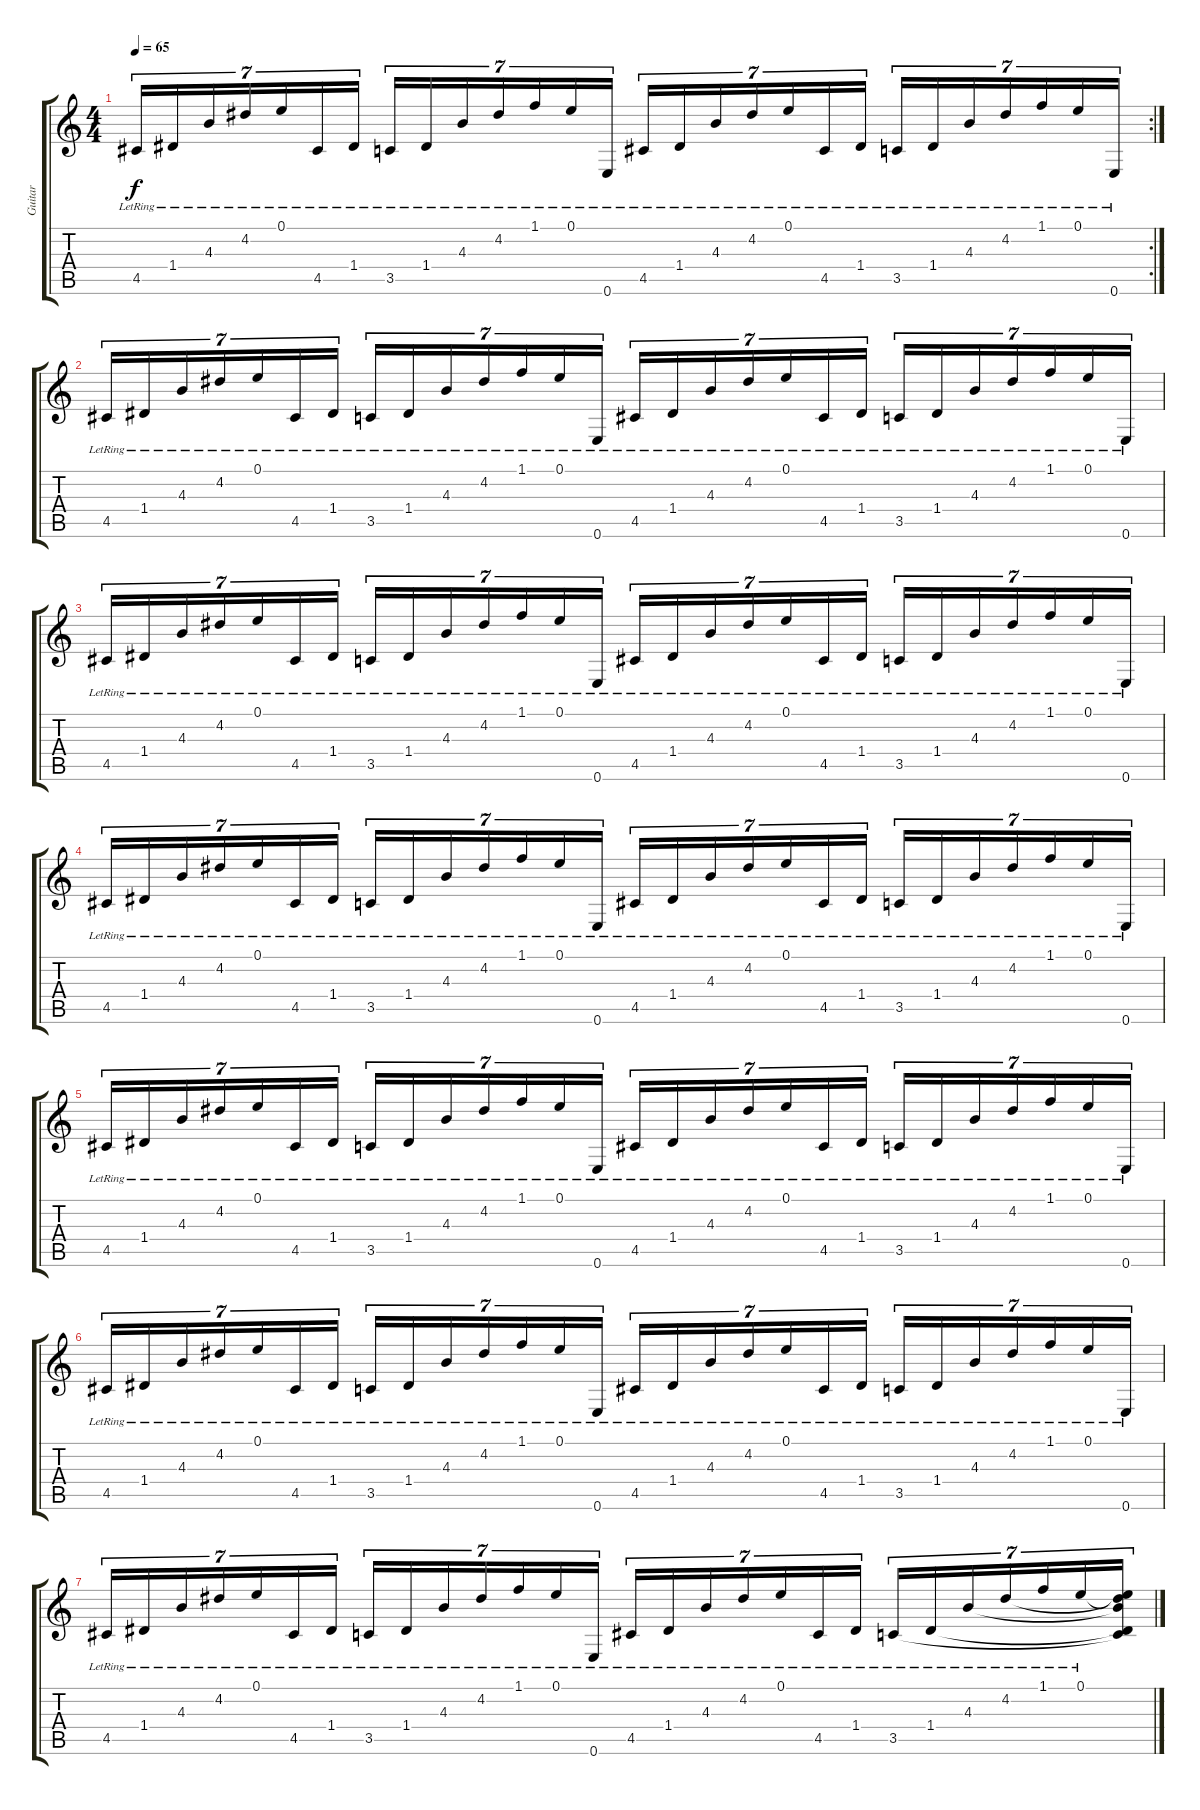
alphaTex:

\track ("Guitar" "Guitar") {instrument acousticguitarsteel}
\staff {score tabs}
\tuning (E4 B3 G3 D3 A2 E2) {hide}
\rc 2
\ts (4 4)
\tempo 65
\clef g2
\ks c
4.5{lr}.16{tu (7 4) dy f} 1.4{lr}.16{tu (7 4)} 4.3{lr}.16{tu (7 4)} 4.2{lr}.16{tu (7 4)} 0.1{lr}.16{tu (7 4)} 4.5{lr}.16{tu (7 4)} 1.4{lr}.16{tu (7 4)} 3.5{lr}.16{tu (7 4)} 1.4{lr}.16{tu (7 4)} 4.3{lr}.16{tu (7 4)} 4.2{lr}.16{tu (7 4)} 1.1{lr}.16{tu (7 4)} 0.1{lr}.16{tu (7 4)} 0.6{lr}.16{tu (7 4)} 4.5{lr}.16{tu (7 4)} 1.4{lr}.16{tu (7 4)} 4.3{lr}.16{tu (7 4)} 4.2{lr}.16{tu (7 4)} 0.1{lr}.16{tu (7 4)} 4.5{lr}.16{tu (7 4)} 1.4{lr}.16{tu (7 4)} 3.5{lr}.16{tu (7 4)} 1.4{lr}.16{tu (7 4)} 4.3{lr}.16{tu (7 4)} 4.2{lr}.16{tu (7 4)} 1.1{lr}.16{tu (7 4)} 0.1{lr}.16{tu (7 4)} 0.6{lr}.16{tu (7 4)} |
4.5{lr}.16{tu (7 4)} 1.4{lr}.16{tu (7 4)} 4.3{lr}.16{tu (7 4)} 4.2{lr}.16{tu (7 4)} 0.1{lr}.16{tu (7 4)} 4.5{lr}.16{tu (7 4)} 1.4{lr}.16{tu (7 4)} 3.5{lr}.16{tu (7 4)} 1.4{lr}.16{tu (7 4)} 4.3{lr}.16{tu (7 4)} 4.2{lr}.16{tu (7 4)} 1.1{lr}.16{tu (7 4)} 0.1{lr}.16{tu (7 4)} 0.6{lr}.16{tu (7 4)} 4.5{lr}.16{tu (7 4)} 1.4{lr}.16{tu (7 4)} 4.3{lr}.16{tu (7 4)} 4.2{lr}.16{tu (7 4)} 0.1{lr}.16{tu (7 4)} 4.5{lr}.16{tu (7 4)} 1.4{lr}.16{tu (7 4)} 3.5{lr}.16{tu (7 4)} 1.4{lr}.16{tu (7 4)} 4.3{lr}.16{tu (7 4)} 4.2{lr}.16{tu (7 4)} 1.1{lr}.16{tu (7 4)} 0.1{lr}.16{tu (7 4)} 0.6{lr}.16{tu (7 4)} |
4.5{lr}.16{tu (7 4)} 1.4{lr}.16{tu (7 4)} 4.3{lr}.16{tu (7 4)} 4.2{lr}.16{tu (7 4)} 0.1{lr}.16{tu (7 4)} 4.5{lr}.16{tu (7 4)} 1.4{lr}.16{tu (7 4)} 3.5{lr}.16{tu (7 4)} 1.4{lr}.16{tu (7 4)} 4.3{lr}.16{tu (7 4)} 4.2{lr}.16{tu (7 4)} 1.1{lr}.16{tu (7 4)} 0.1{lr}.16{tu (7 4)} 0.6{lr}.16{tu (7 4)} 4.5{lr}.16{tu (7 4)} 1.4{lr}.16{tu (7 4)} 4.3{lr}.16{tu (7 4)} 4.2{lr}.16{tu (7 4)} 0.1{lr}.16{tu (7 4)} 4.5{lr}.16{tu (7 4)} 1.4{lr}.16{tu (7 4)} 3.5{lr}.16{tu (7 4)} 1.4{lr}.16{tu (7 4)} 4.3{lr}.16{tu (7 4)} 4.2{lr}.16{tu (7 4)} 1.1{lr}.16{tu (7 4)} 0.1{lr}.16{tu (7 4)} 0.6{lr}.16{tu (7 4)} |
4.5{lr}.16{tu (7 4)} 1.4{lr}.16{tu (7 4)} 4.3{lr}.16{tu (7 4)} 4.2{lr}.16{tu (7 4)} 0.1{lr}.16{tu (7 4)} 4.5{lr}.16{tu (7 4)} 1.4{lr}.16{tu (7 4)} 3.5{lr}.16{tu (7 4)} 1.4{lr}.16{tu (7 4)} 4.3{lr}.16{tu (7 4)} 4.2{lr}.16{tu (7 4)} 1.1{lr}.16{tu (7 4)} 0.1{lr}.16{tu (7 4)} 0.6{lr}.16{tu (7 4)} 4.5{lr}.16{tu (7 4)} 1.4{lr}.16{tu (7 4)} 4.3{lr}.16{tu (7 4)} 4.2{lr}.16{tu (7 4)} 0.1{lr}.16{tu (7 4)} 4.5{lr}.16{tu (7 4)} 1.4{lr}.16{tu (7 4)} 3.5{lr}.16{tu (7 4)} 1.4{lr}.16{tu (7 4)} 4.3{lr}.16{tu (7 4)} 4.2{lr}.16{tu (7 4)} 1.1{lr}.16{tu (7 4)} 0.1{lr}.16{tu (7 4)} 0.6{lr}.16{tu (7 4)} |
4.5{lr}.16{tu (7 4)} 1.4{lr}.16{tu (7 4)} 4.3{lr}.16{tu (7 4)} 4.2{lr}.16{tu (7 4)} 0.1{lr}.16{tu (7 4)} 4.5{lr}.16{tu (7 4)} 1.4{lr}.16{tu (7 4)} 3.5{lr}.16{tu (7 4)} 1.4{lr}.16{tu (7 4)} 4.3{lr}.16{tu (7 4)} 4.2{lr}.16{tu (7 4)} 1.1{lr}.16{tu (7 4)} 0.1{lr}.16{tu (7 4)} 0.6{lr}.16{tu (7 4)} 4.5{lr}.16{tu (7 4)} 1.4{lr}.16{tu (7 4)} 4.3{lr}.16{tu (7 4)} 4.2{lr}.16{tu (7 4)} 0.1{lr}.16{tu (7 4)} 4.5{lr}.16{tu (7 4)} 1.4{lr}.16{tu (7 4)} 3.5{lr}.16{tu (7 4)} 1.4{lr}.16{tu (7 4)} 4.3{lr}.16{tu (7 4)} 4.2{lr}.16{tu (7 4)} 1.1{lr}.16{tu (7 4)} 0.1{lr}.16{tu (7 4)} 0.6{lr}.16{tu (7 4)} |
4.5{lr}.16{tu (7 4)} 1.4{lr}.16{tu (7 4)} 4.3{lr}.16{tu (7 4)} 4.2{lr}.16{tu (7 4)} 0.1{lr}.16{tu (7 4)} 4.5{lr}.16{tu (7 4)} 1.4{lr}.16{tu (7 4)} 3.5{lr}.16{tu (7 4)} 1.4{lr}.16{tu (7 4)} 4.3{lr}.16{tu (7 4)} 4.2{lr}.16{tu (7 4)} 1.1{lr}.16{tu (7 4)} 0.1{lr}.16{tu (7 4)} 0.6{lr}.16{tu (7 4)} 4.5{lr}.16{tu (7 4)} 1.4{lr}.16{tu (7 4)} 4.3{lr}.16{tu (7 4)} 4.2{lr}.16{tu (7 4)} 0.1{lr}.16{tu (7 4)} 4.5{lr}.16{tu (7 4)} 1.4{lr}.16{tu (7 4)} 3.5{lr}.16{tu (7 4)} 1.4{lr}.16{tu (7 4)} 4.3{lr}.16{tu (7 4)} 4.2{lr}.16{tu (7 4)} 1.1{lr}.16{tu (7 4)} 0.1{lr}.16{tu (7 4)} 0.6{lr}.16{tu (7 4)} |
4.5{lr}.16{tu (7 4)} 1.4{lr}.16{tu (7 4)} 4.3{lr}.16{tu (7 4)} 4.2{lr}.16{tu (7 4)} 0.1{lr}.16{tu (7 4)} 4.5{lr}.16{tu (7 4)} 1.4{lr}.16{tu (7 4)} 3.5{lr}.16{tu (7 4)} 1.4{lr}.16{tu (7 4)} 4.3{lr}.16{tu (7 4)} 4.2{lr}.16{tu (7 4)} 1.1{lr}.16{tu (7 4)} 0.1{lr}.16{tu (7 4)} 0.6{lr}.16{tu (7 4)} 4.5{lr}.16{tu (7 4)} 1.4{lr}.16{tu (7 4)} 4.3{lr}.16{tu (7 4)} 4.2{lr}.16{tu (7 4)} 0.1{lr}.16{tu (7 4)} 4.5{lr}.16{tu (7 4)} 1.4{lr}.16{tu (7 4)} 3.5{lr}.16{tu (7 4)} 1.4{lr}.16{tu (7 4)} 4.3{lr}.16{tu (7 4)} 4.2{lr}.16{tu (7 4)} 1.1{lr}.16{tu (7 4)} 0.1{lr}.16{tu (7 4)} (0.1{t} 4.2{t} 4.3{t} 1.4{t} 3.5{t}).16{tu (7 4)}
